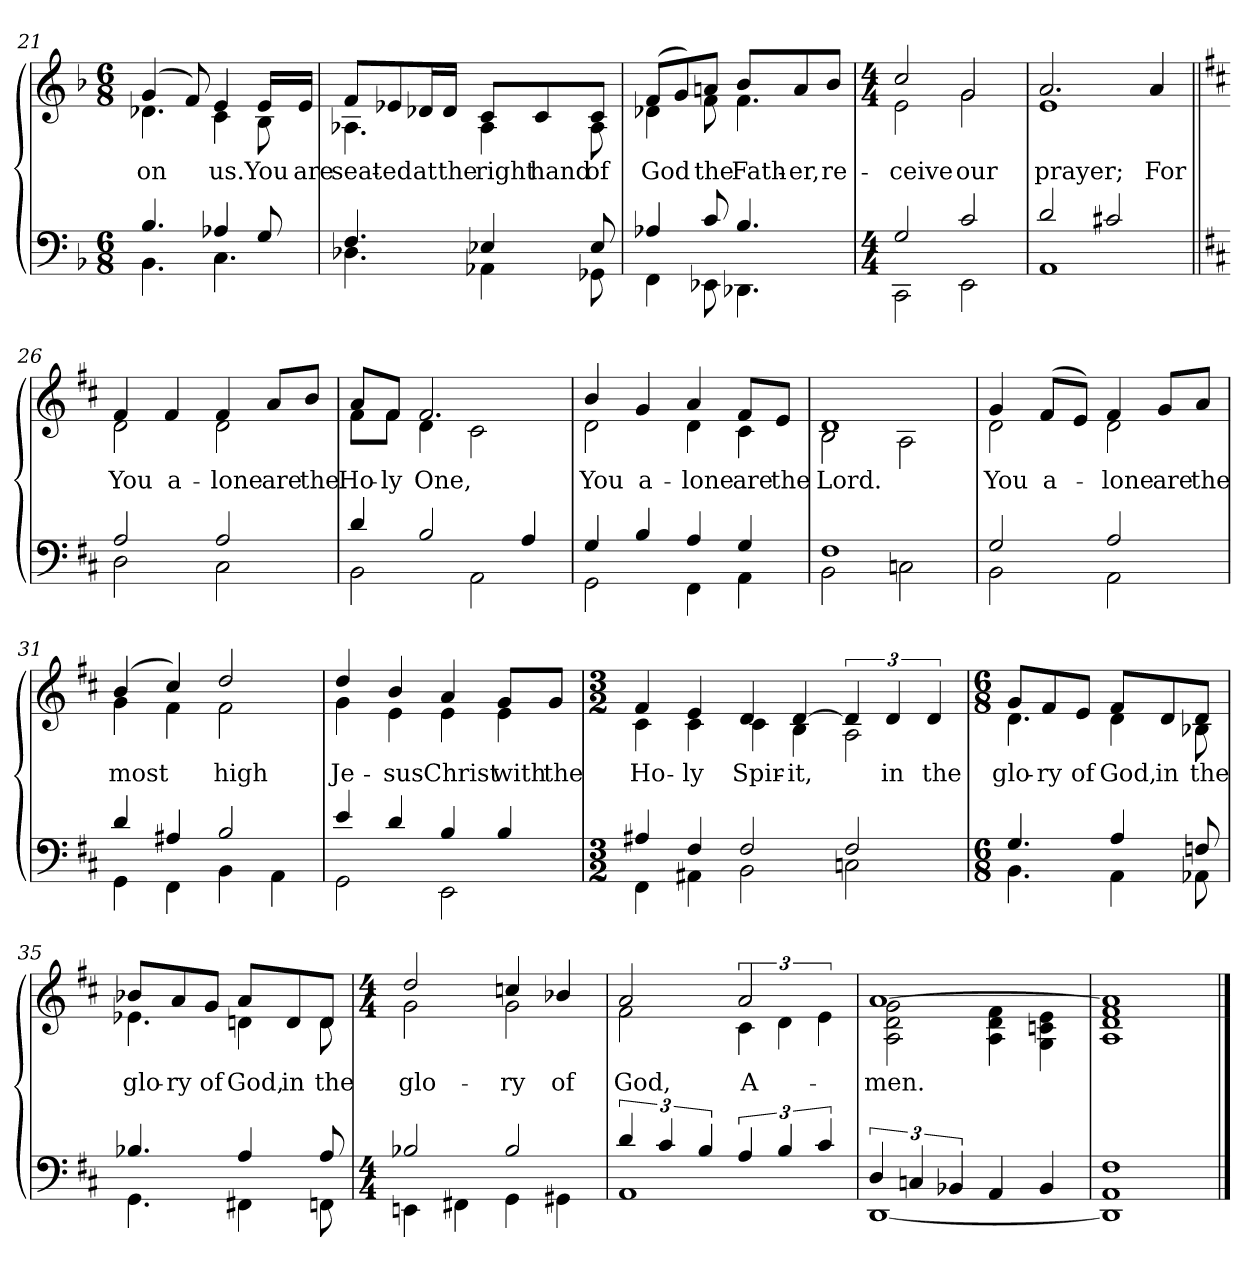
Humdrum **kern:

**kern	**kern	**text
*part1	*part1	*part1
*staff2	*staff1	*staff1
*clefF4	*clefG2	*
*k[b-]	*k[b-]	*
*F:	*F:	*
*M6/8	*M6/8	*
=21	=21	=21
*^	*	*
!	!	!	!LO:LY:b
*	*	*^	*
4.B-/	4.BB-\	(>4g/	4.d-X\	on
.	.	8f/)	.	.
!	!	!	!	!LO:LY:b
4A-X/	4.C\	4e/	4c\	us.
!	!	!	!	!LO:LY:b
8G/	.	16e/LL	8B-\	You
!	!	!	!	!LO:LY:b
.	.	16e/JJ	.	are
!!LO:PB:g=z	!!
=22	=22	=22	=22	=22
!	!	!	!	!LO:LY:b
4.F/	4.D-X\	8f/L	4.A-X\	seat-
!	!	!	!	!LO:LY:b
.	.	8e-X/	.	-ed
!	!	!	!	!LO:LY:b
.	.	16d-X/L	.	at
!	!	!	!	!LO:LY:b
.	.	16d-/JJ	.	the
!	!	!	!	!LO:LY:b
4E-X/	4AA-X\	8c/L	4A-\	right
!	!	!	!	!LO:LY:b
.	.	8c/	.	hand
!	!	!	!	!LO:LY:b
8E-/	8GG-X\	8c/J	8A-\	of
=23	=23	=23	=23	=23
!	!	!	!	!LO:LY:b
4A-X/	4FF\	(>8f/L	4d-X\	God
.	.	8g/)	.	.
!	!	!	!	!LO:LY:b
8c/	8EE-X\	8ani/J	8f\	the
!	!	!	!	!LO:LY:b
4.B-/	4.DD-X\	8b-/L	4.f\	Fath-
!	!	!	!	!LO:LY:b
.	.	8a/	.	-er,
!	!	!	!	!LO:LY:b
.	.	8b-/J	.	re-
=24	=24	=24	=24	=24
*M4/4	*	*M4/4	*	*
!	!	!	!	!LO:LY:b
2G/	2CC\	2cc/	2e\	-ceive
!	!	!	!	!LO:LY:b
2c/	2EE\	2g/	2g\	our
=25	=25	=25	=25	=25
!	!	!	!	!LO:LY:b
2d/	1AA	2.a/	1e	prayer;
2c#X/	.	.	.	.
!	!	!	!	!LO:LY:b
.	.	4a/	.	For
=26||	=26||	=26||	=26||	=26||
*k[f#c#]	*	*k[f#c#]	*	*
*D:	*	*D:	*	*
!	!	!	!	!LO:LY:b
2A/	2D\	4f#/	2d\	You
!	!	!	!	!LO:LY:b
.	.	4f#/	.	a-
!	!	!	!	!LO:LY:b
2A/	2C#\	4f#/	2d\	-lone
!	!	!	!	!LO:LY:b
.	.	8a/L	.	are
!	!	!	!	!LO:LY:b
.	.	8b/J	.	the
!!LO:LB:g=z	!!
=27	=27	=27	=27	=27
!	!	!	!	!LO:LY:b
4d/	2BB\	8a/L	8f#\L	Ho-
!	!	!	!	!LO:LY:b
.	.	8f#/J	8f#\J	-ly
!	!	!	!	!LO:LY:b
2B/	.	2.f#/	4d\	One,
.	2AA\	.	2c#\	.
4A/	.	.	.	.
=28	=28	=28	=28	=28
!	!	!	!	!LO:LY:b
4G/	2GG\	4b/	2d\	You
!	!	!	!	!LO:LY:b
4B/	.	4g/	.	a-
!	!	!	!	!LO:LY:b
4A/	4FF#\	4a/	4d\	-lone
!	!	!	!	!LO:LY:b
4G/	4AA\	8f#/L	4c#\	are
!	!	!	!	!LO:LY:b
.	.	8e/J	.	the
=29	=29	=29	=29	=29
!	!	!	!	!LO:LY:b
1F#	2BB\	1d	2B\	Lord.
.	2Cn\	.	2A\	.
=30	=30	=30	=30	=30
!	!	!	!	!LO:LY:b
2G/	2BB\	4g/	2d\	You
!	!	!	!	!LO:LY:b
.	.	(>8f#/L	.	a-
.	.	8e/J)	.	.
!	!	!	!	!LO:LY:b
2A/	2AA\	4f#/	2d\	-lone
!	!	!	!	!LO:LY:b
.	.	8g/L	.	are
!	!	!	!	!LO:LY:b
.	.	8a/J	.	the
=31	=31	=31	=31	=31
!	!	!	!	!LO:LY:b
4d/	4GG\	(>4b/	4g\	most
4A#X/	4FF#\	4cc#/)	4f#\	.
!	!	!	!	!LO:LY:b
2B/	4BB\	2dd/	2f#\	high
.	4AA\	.	.	.
!!LO:LB:g=z	!!
=32	=32	=32	=32	=32
!	!	!	!	!LO:LY:b
4e/	2GG\	4dd/	4g\	Je-
!	!	!	!	!LO:LY:b
4d/	.	4b/	4e\	-sus
!	!	!	!	!LO:LY:b
4B/	2EE\	4a/	4e\	Christ
!	!	!	!	!LO:LY:b
4B/	.	8g/L	4e\	with
!	!	!	!	!LO:LY:b
.	.	8g/J	.	the
=33	=33	=33	=33	=33
*M3/2	*	*M3/2	*	*
!	!	!	!	!LO:LY:b
4A#X/	4FF#\	4f#/	4c#\	Ho-
!	!	!	!	!LO:LY:b
4F#/	4AA#X\	4e/	4c#\	-ly
!	!	!	!	!LO:LY:b
2F#/	2BB\	4d/	4c#\	Spir-
!	!	!	!	!LO:LY:b
.	.	[>4d/	4B\	-it,
2F#/	2Cn\	6d/]	2A\	.
!	!	!	!	!LO:LY:b
.	.	6d/	.	in
!	!	!	!	!LO:LY:b
.	.	6d/	.	the
=34	=34	=34	=34	=34
*M6/8	*	*M6/8	*	*
!	!	!	!	!LO:LY:b
4.G/	4.BB\	8g/L	4.d\	glo-
!	!	!	!	!LO:LY:b
.	.	8f#/	.	-ry
!	!	!	!	!LO:LY:b
.	.	8e/J	.	of
!	!	!	!	!LO:LY:b
4A/	4AA\	8f#/L	4d\	God,
!	!	!	!	!LO:LY:b
.	.	8d/	.	in
!	!	!	!	!LO:LY:b
8Fn/	8AA-X\	8d/J	8B-X\	the
!!LO:LB:g=z	!!
=35	=35	=35	=35	=35
!	!	!	!	!LO:LY:b
4.B-X/	4.GG\	8b-X/L	4.e-X\	glo-
!	!	!	!	!LO:LY:b
.	.	8a/	.	-ry
!	!	!	!	!LO:LY:b
.	.	8g/J	.	of
!	!	!	!	!LO:LY:b
4A/	4FF#X\	8a/L	4dn\	God,
!	!	!	!	!LO:LY:b
.	.	8d/	.	in
!	!	!	!	!LO:LY:b
8A/	8FFn\	8d/J	8d\	the
=36	=36	=36	=36	=36
*M4/4	*	*M4/4	*	*
!	!	!	!	!LO:LY:b
2B-X/	4EEn\	2dd/	2g\	glo-
.	4FF#X\	.	.	.
!	!	!	!	!LO:LY:b
2B-/	4GG\	4ccn/	2g\	-ry
!	!	!	!	!LO:LY:b
.	4GG#X\	4b-X/	.	of
=37	=37	=37	=37	=37
!	!	!	!	!LO:LY:b
6d/	1AA	2a/	2f#\	God,
6c#/	.	.	.	.
6B/	.	.	.	.
!	!	!	!	!LO:LY:b
6A/	.	2a/	6c#\	A-
6B/	.	.	6d\	.
6c#/	.	.	6e\	.
=38	=38	=38	=38	=38
!	!	!	!	!LO:LY:b
6D/	[<1DD	[>1a	2A\ 2d\ 2g\	-men.
6Cn/	.	.	.	.
6BB-X/	.	.	.	.
4AA/	.	.	4A\ 4d\ 4f#\	.
4BB-/	.	.	4G\ 4cn\ 4e\	.
=39	=39	=39	=39	=39
1AA	1DD] 1F#	1a]	1A 1d 1f#	.
*v	*v	*	*	*
*	*v	*v	*
==	==	==
*-	*-	*-
